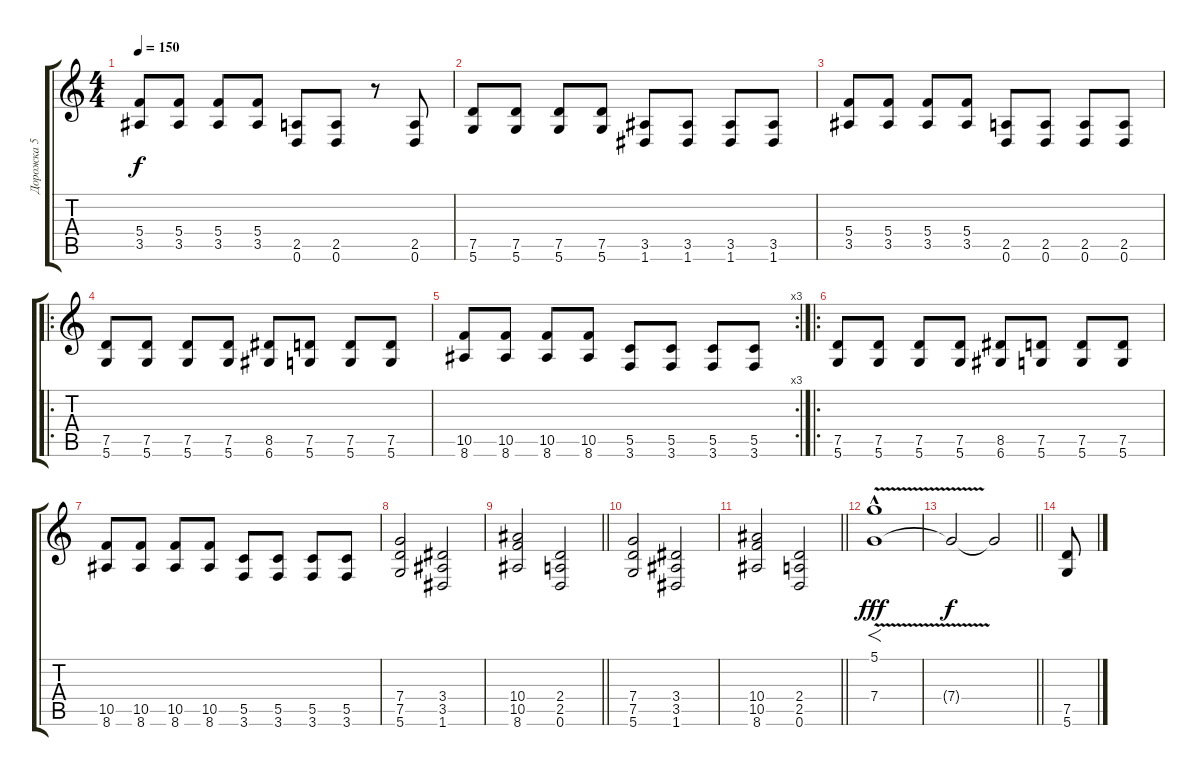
\track ("Дорожка 5" "Дорожка 5") {instrument distortionguitar}
\staff {score tabs}
\tuning (D4 A3 F3 C3 G2 D2) {hide}
\ts (4 4)
\tempo 150
\clef g2
\ks c
(5.4 3.5).8{dy f} (5.4 3.5).8 (5.4 3.5).8 (5.4 3.5).8 (2.5 0.6).8 (2.5 0.6).8 r.8 (2.5 0.6).8 |
(7.5 5.6).8 (7.5 5.6).8 (7.5 5.6).8 (7.5 5.6).8 (3.5 1.6).8 (3.5 1.6).8 (3.5 1.6).8 (3.5 1.6).8 |
(5.4 3.5).8 (5.4 3.5).8 (5.4 3.5).8 (5.4 3.5).8 (2.5 0.6).8 (2.5 0.6).8 (2.5 0.6).8 (2.5 0.6).8 |
\ro
(7.5 5.6).8 (7.5 5.6).8 (7.5 5.6).8 (7.5 5.6).8 (8.5 6.6).8 (7.5 5.6).8 (7.5 5.6).8 (7.5 5.6).8 |
\rc 3
(10.5 8.6).8 (10.5 8.6).8 (10.5 8.6).8 (10.5 8.6).8 (5.5 3.6).8 (5.5 3.6).8 (5.5 3.6).8 (5.5 3.6).8 |
\ro
(7.5 5.6).8 (7.5 5.6).8 (7.5 5.6).8 (7.5 5.6).8 (8.5 6.6).8 (7.5 5.6).8 (7.5 5.6).8 (7.5 5.6).8 |
(10.5 8.6).8 (10.5 8.6).8 (10.5 8.6).8 (10.5 8.6).8 (5.5 3.6).8 (5.5 3.6).8 (5.5 3.6).8 (5.5 3.6).8 |
(7.4 7.5 5.6).2{volume 11} (3.4 3.5 1.6).2 |
\barLineRight lightlight
(10.4 10.5 8.6).2 (2.4 2.5 0.6).2 |
(7.4 7.5 5.6).2{volume 0} (3.4 3.5 1.6).2 |
\barLineRight lightlight
(10.4 10.5 8.6).2 (2.4 2.5 0.6).2 |
(5.1{v} 7.4{v hac}).1{f dy fff volume 16} |
\barLineRight lightlight
7.4{t}.2{dy f} 7.4{t}.2 |
(7.5 5.6).8{volume 16}
